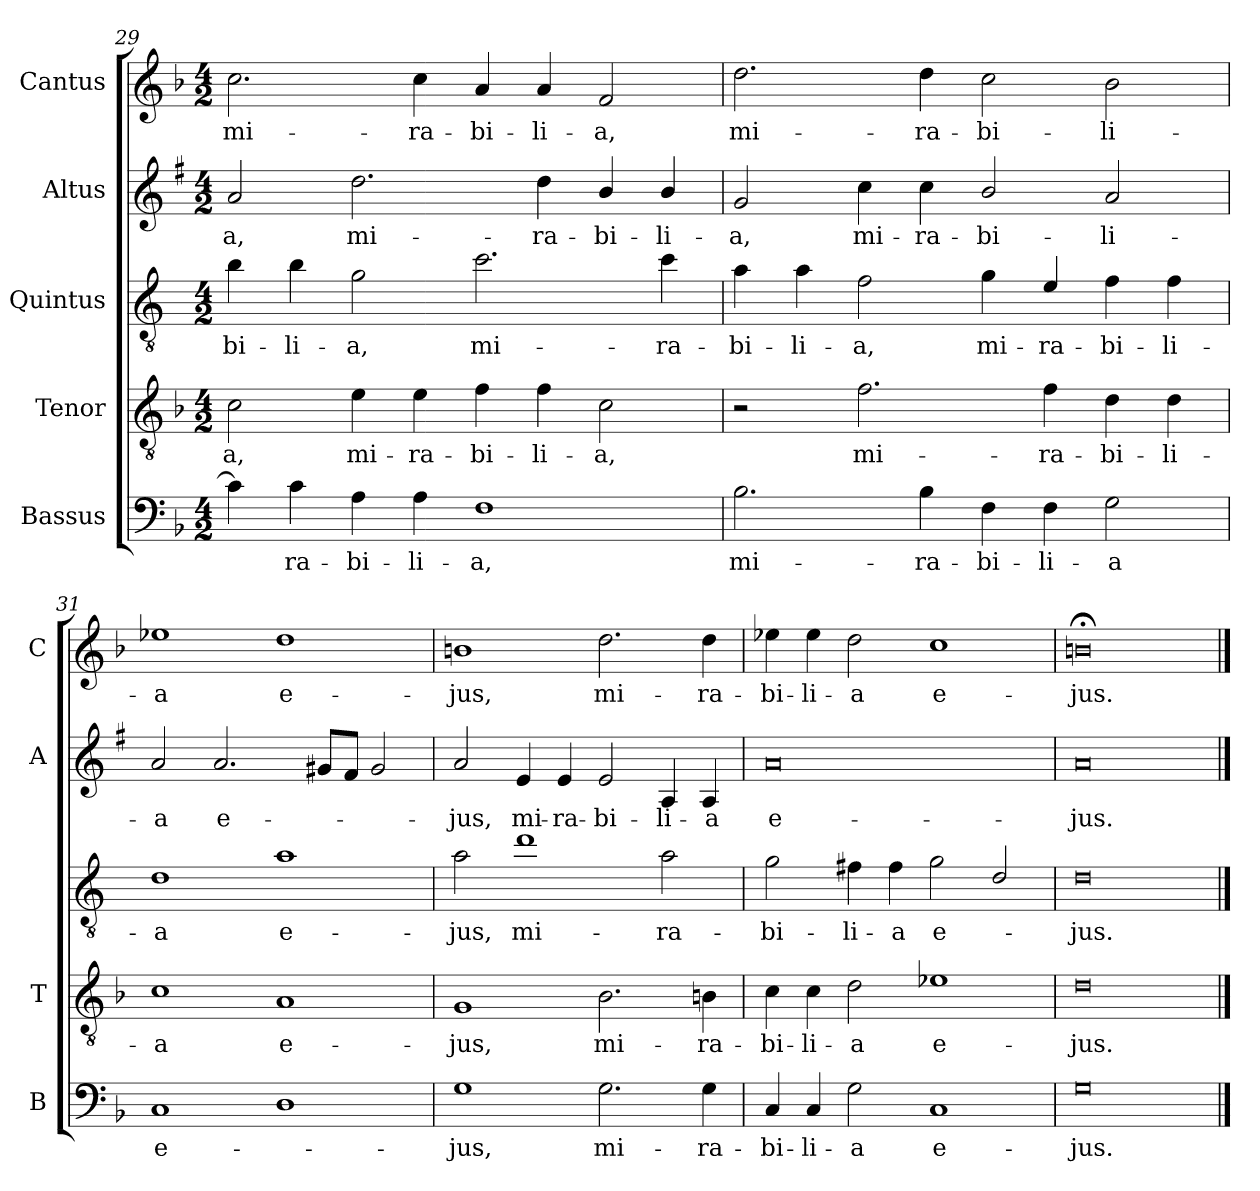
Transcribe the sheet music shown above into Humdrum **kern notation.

**kern	**text	**kern	**text	**kern	**text	**kern	**text	**kern	**text
*part5	*part5	*part4	*part4	*part3	*part3	*part2	*part2	*part1	*part1
*staff5	*staff5	*staff4	*staff4	*staff3	*staff3	*staff2	*staff2	*staff1	*staff1
*I"Bassus	*	*I"Tenor	*	*I"Quintus	*	*I"Altus	*	*I"Cantus	*
*I'B	*	*I'T	*	*	*	*I'A	*	*I'C	*
*clefF4	*	*clefGv2	*	*clefGv2	*	*clefG2	*	*clefG2	*
*	*	*	*	*ITrd4c7	*	*ITrd1c2	*	*	*
*k[b-]	*	*k[b-]	*	*k[b-]	*	*k[b-]	*	*k[b-]	*
*F:	*	*F:	*	*F:	*	*F:	*	*F:	*
*M4/2	*	*M4/2	*	*M4/2	*	*M4/2	*	*M4/2	*
=29	=29	=29	=29	=29	=29	=29	=29	=29	=29
!	!	!	!LO:LY:b	!	!LO:LY:b	!	!LO:LY:b	!	!LO:LY:b
4c\]	.	2c\	-a,	4e\	-bi-	2g/	-a,	2.cc\	mi-
!	!LO:LY:b	!	!	!	!LO:LY:b	!	!	!	!
4c\	-ra-	.	.	4e\	-li-	.	.	.	.
!	!LO:LY:b	!	!LO:LY:b	!	!LO:LY:b	!	!LO:LY:b	!	!
4A\	-bi-	4e\	mi-	2c\	-a,	2.cc\	mi-	.	.
!	!LO:LY:b	!	!LO:LY:b	!	!	!	!	!	!LO:LY:b
4A\	-li-	4e\	-ra-	.	.	.	.	4cc\	-ra-
!	!LO:LY:b	!	!LO:LY:b	!	!LO:LY:b	!	!	!	!LO:LY:b
1F	-a,	4f\	-bi-	2.f\	mi-	.	.	4a/	-bi-
!	!	!	!LO:LY:b	!	!	!	!LO:LY:b	!	!LO:LY:b
.	.	4f\	-li-	.	.	4cc\	-ra-	4a/	-li-
!	!	!	!LO:LY:b	!	!	!	!LO:LY:b	!	!LO:LY:b
.	.	2c\	-a,	.	.	4a/	-bi-	2f/	-a,
!	!	!	!	!	!LO:LY:b	!	!LO:LY:b	!	!
.	.	.	.	4f\	-ra-	4a/	-li-	.	.
!!LO:LB:g=z
=30	=30	=30	=30	=30	=30	=30	=30	=30	=30
!	!LO:LY:b	!	!	!	!LO:LY:b	!	!LO:LY:b	!	!LO:LY:b
2.B-\	mi-	2r	.	4d\	-bi-	2f/	-a,	2.dd\	mi-
!	!	!	!	!	!LO:LY:b	!	!	!	!
.	.	.	.	4d\	-li-	.	.	.	.
!	!	!	!LO:LY:b	!	!LO:LY:b	!	!LO:LY:b	!	!
.	.	2.f\	mi-	2B-\	-a,	4b-\	mi-	.	.
!	!LO:LY:b	!	!	!	!	!	!LO:LY:b	!	!LO:LY:b
4B-\	-ra-	.	.	.	.	4b-\	-ra-	4dd\	-ra-
!	!LO:LY:b	!	!	!	!LO:LY:b	!	!LO:LY:b	!	!LO:LY:b
4F\	-bi-	.	.	4c\	mi-	2a/	-bi-	2cc\	-bi-
!	!LO:LY:b	!	!LO:LY:b	!	!LO:LY:b	!	!	!	!
4F\	-li-	4f\	-ra-	4A/	-ra-	.	.	.	.
!	!LO:LY:b	!	!LO:LY:b	!	!LO:LY:b	!	!LO:LY:b	!	!LO:LY:b
2G\	-a	4d\	-bi-	4B-\	-bi-	2g/	-li-	2b-\	-li-
!	!	!	!LO:LY:b	!	!LO:LY:b	!	!	!	!
.	.	4d\	-li-	4B-\	-li-	.	.	.	.
=31	=31	=31	=31	=31	=31	=31	=31	=31	=31
!	!LO:LY:b	!	!LO:LY:b	!	!LO:LY:b	!	!LO:LY:b	!	!LO:LY:b
1C	e-	1c	-a	1G	-a	2g/	-a	1ee-X	-a
!	!	!	!	!	!	!	!LO:LY:b	!	!
.	.	.	.	.	.	2.g/	e-	.	.
!	!	!	!LO:LY:b	!	!LO:LY:b	!	!	!	!LO:LY:b
1D	.	1A	e-	1d	e-	.	.	1dd	e-
.	.	.	.	.	.	8f#X/L	.	.	.
.	.	.	.	.	.	8e/J	.	.	.
.	.	.	.	.	.	2f#/	.	.	.
=32	=32	=32	=32	=32	=32	=32	=32	=32	=32
!	!LO:LY:b	!	!LO:LY:b	!	!LO:LY:b	!	!LO:LY:b	!	!LO:LY:b
1G	-jus,	1G	-jus,	2d\	-jus,	2g/	-jus,	1bn	-jus,
!	!	!	!	!	!LO:LY:b	!	!LO:LY:b	!	!
.	.	.	.	1g	mi-	4d/	mi-	.	.
!	!	!	!	!	!	!	!LO:LY:b	!	!
.	.	.	.	.	.	4d/	-ra-	.	.
!	!LO:LY:b	!	!LO:LY:b	!	!	!	!LO:LY:b	!	!LO:LY:b
2.G\	mi-	2.B-\	mi-	.	.	2d/	-bi-	2.dd\	mi-
!	!	!	!	!	!LO:LY:b	!	!LO:LY:b	!	!
.	.	.	.	2d\	-ra-	4G/	-li-	.	.
!	!LO:LY:b	!	!LO:LY:b	!	!	!	!LO:LY:b	!	!LO:LY:b
4G\	-ra-	4Bn\	-ra-	.	.	4G/	-a	4dd\	-ra-
=33	=33	=33	=33	=33	=33	=33	=33	=33	=33
!	!LO:LY:b	!	!LO:LY:b	!	!LO:LY:b	!	!LO:LY:b	!	!LO:LY:b
4C/	-bi-	4c\	-bi-	2c\	-bi-	0g	e-	4ee-X\	-bi-
!	!LO:LY:b	!	!LO:LY:b	!	!	!	!	!	!LO:LY:b
4C/	-li-	4c\	-li-	.	.	.	.	4ee-\	-li-
!	!LO:LY:b	!	!LO:LY:b	!	!LO:LY:b	!	!	!	!LO:LY:b
2G\	-a	2d\	-a	4Bn\	-li-	.	.	2dd\	-a
!	!	!	!	!	!LO:LY:b	!	!	!	!
.	.	.	.	4B\	-a	.	.	.	.
!	!LO:LY:b	!	!LO:LY:b	!	!LO:LY:b	!	!	!	!LO:LY:b
1C	e-	1e-X	e-	2c\	e-	.	.	1cc	e-
.	.	.	.	2G/	.	.	.	.	.
=34	=34	=34	=34	=34	=34	=34	=34	=34	=34
!	!LO:LY:b	!	!LO:LY:b	!	!LO:LY:b	!	!LO:LY:b	!	!LO:LY:b
0G	-jus.	0d	-jus.	0G	-jus.	0g	-jus.	0bn;<	-jus.
==	==	==	==	==	==	==	==	==	==
*-	*-	*-	*-	*-	*-	*-	*-	*-	*-
